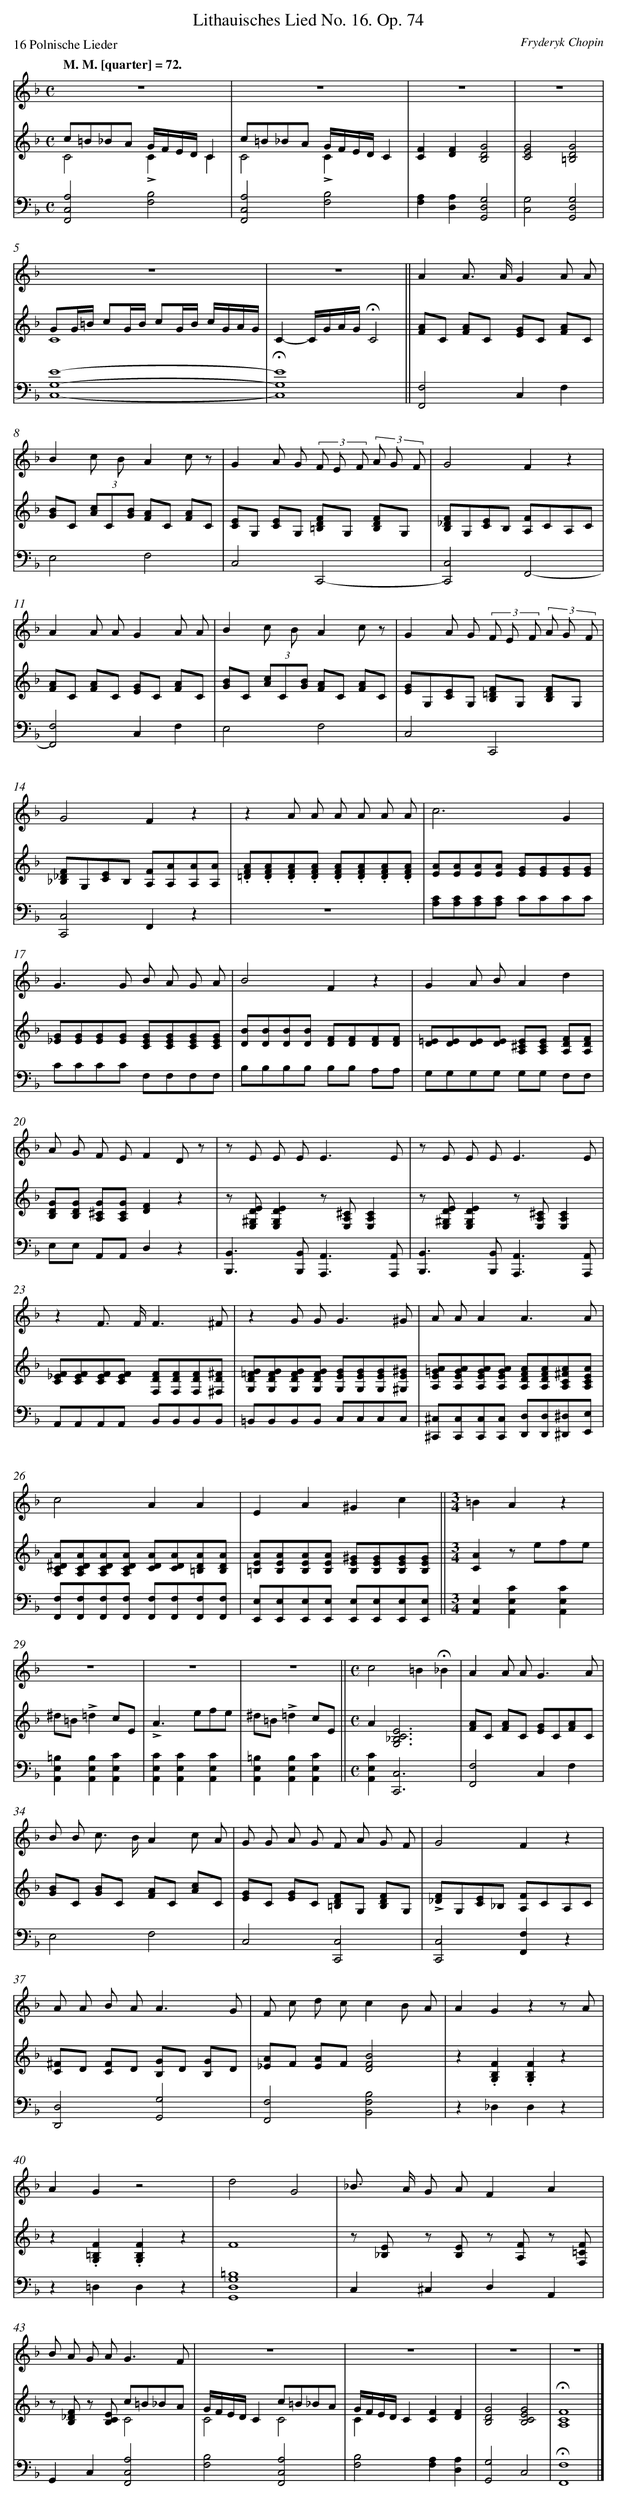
X:1
T:  Lithauisches Lied	No. 16. Op. 74
C: Fryderyk Chopin
L: 1/8
M: C
P: 16 Polnische Lieder
Q: "M. M. [quarter] = 72."
V: 1 clef=treble
V: 2 clef=treble
V: 3 clef=bass
K: F
[V:1] z8 |
[V:2] c=B_BA G/F/E/D/C2 & C4!accent!C2C2 |
[V:3] [A,4C,4F,,4][B,4F,4] |
[V:1] z8 |
[V:2] c=B_BA G/F/E/D/C2 & C4!accent!C2x2 |
[V:3] [A,4C,4F,,4][B,4F,4] |
[V:1] z8 |
[V:2] [F2C2][F2D2][G4D4B,4] |
[V:3] [A,2F,2][A,2D,2][G,4D,4G,,4] |
[V:1] z8 |
[V:2] [G4E4C4][G4D4=B,4] |
[V:3] [G,4C,4][G,4D,4G,,4] |
[V:1] z8 |
[V:2] GG/=B/ cG/B/ cG/B/ c/G/A/G/ & C8 |
[V:3] [E8G,8C,8]- |
[V:1] z8 ||
[V:2] C2-C/G/A/G/!fermata!C4 ||
[V:3] !fermata![E8G,8C,8] ||
[V:1] A2A> AG2A A |
[V:2] [AF]C [AF]C [GE]C [AF]C |
[V:3] [F,4F,,4]C,2F,2 |
[V:1] B2c BA2c z |
[V:2] [BG]C (3[cA]C[BG] [AF]C [AF]C |
[V:3] E,4F,4 |
[V:1] G2A G (3F E F (3A G F |
[V:2] [EC]G, [EC]G, [FD=B,]G, [FDB,]G, |
[V:3] C,4C,,4- |
[V:1] G4F2z2 |
[V:2] [F_DB,]G,[EC]B, [FA,]CA,C |
[V:3] [C,4C,,4]F,,4- |
[V:1] A2A AG2A A |
[V:2] [AF]C [AF]C [GE]C [AF]C |
[V:3] [F,4F,,4]C,2F,2 |
[V:1] B2c BA2c z |
[V:2] [BG]C (3[cA]C[BG] [AF]C [AF]C |
[V:3] E,4F,4 |
[V:1] G2A G (3F E F (3A G F |
[V:2] [GE]G,[EC]G, [F=DB,]G, [FDB,]G, |
[V:3] C,4C,,4 |
[V:1] G4F2z2 |
[V:2] [F_D_B,]G,[EC]B, [FA,][AA,][AA,][AA,] |
[V:3] [C,4C,,4]F,,2z2 |
[V:1] z2A A A A A A |
[V:2] .[AF=D].[AFD].[AFD].[AFD] .[AFD].[AFD].[AFD].[AFD] |
[V:3] z8 |
[V:1] c6G2 |
[V:2] [AE][AE][AE][AE] [GE][GE][GE][GE] |
[V:3] [CA,][CA,][CA,][CA,] CCCC |
[V:1] G2>G2 B A G A |
[V:2] [G_E][GE][GE][GE] [GEC][GEC][GEC][GEC] |
[V:3] CCCC F,F,F,F, |
[V:1] B4F2z2 |
[V:2] [BD][BD][BD][BD] [FD][FD][FD][FD] |
[V:3] B,B,B,B, B,B, A,A, |
[V:1] G2A BA2d2 |
[V:2] [=ED][ED][ED][ED] [E^CA,][ECA,] [FDA,][FDA,] |
[V:3] G,G,G,G, G,G, F,F, |
[V:1] A G F EF2D z |
[V:2] [GDB,][GDB,] [G^CA,][GCA,][F2D2]z2 |
[V:3] E,E, A,,A,,D,2z2 |
[V:1] z E E E2<E2E |
[V:2] z [ED^G,E,][E2D2G,2E,2]z [^CA,E,][C2A,2E,2] |
[V:3] [B,,2B,,,2]>[B,,2B,,,2][A,,3A,,,3][A,,A,,,] |
[V:1] z E E E2<E2E |
[V:2] z [ED^G,E,][E2D2G,2E,2]z [^CA,E,][C2A,2E,2] |
[V:3] [B,,2B,,,2]>[B,,2B,,,2][A,,3A,,,3][A,,A,,,] |
[V:1] z2F> FF3^F |
[V:2] [F_EC][FEC][FEC][FEC] [FDF,][FDF,][FDF,][^FD^F,] |
[V:3] A,,A,,A,,A,, B,,B,,B,,B,, |
[V:1] z2G G2<G2^G |
[V:2] [G=FDG,][GFDG,][GFDG,][GFDG,] [GEG,][GEG,][GEG,][^GE^G,] |
[V:3] =B,,B,,B,,B,, C,C,C,C, |
[V:1] A AA2A3A |
[V:2] [A=GEA,][AGEA,][AGEA,][AGEA,] [AFDA,][AFDA,][A^FCA,][AECA,] |
[V:3] [^C,^C,,][C,C,,][C,C,,][C,C,,] [D,D,,][D,D,,][^D,^D,,][E,E,,] |
[V:1] c4A2A2 |
[V:2] [A^DCA,][ADCA,][ADCA,][ADCA,] [ADC][ADC][AD=B,][ADB,] |
[V:3] [F,F,,][F,F,,][F,F,,][F,F,,] [F,F,,][F,F,,][F,F,,][F,F,,] |
[V:1] E2A2^G2c2 ||
[V:2] [AE=B,][AEB,][AEB,][AEB,] [^GEB,][GEB,][GEB,][GEB,] ||
[V:3] [E,E,,][E,E,,][E,E,,][E,E,,] [E,E,,][E,E,,][E,E,,][E,E,,] ||
[V:1] [M:3/4]=B2A2z2 |
[V:2] [M:3/4][A2C2]z efe |
[V:3] [M:3/4][E,2A,,2][C2E,2A,,2][C2E,2A,,2] |
[V:1] z6 |
[V:2] ^d=B!accent!=d2cE |
[V:3] [=B,2E,2A,,2][B,2E,2A,,2][C2E,2A,,2] |
[V:1] z6 |
[V:2] !accent!A2>e2fe |
[V:3] [C2E,2A,,2][C2E,2A,,2][C2E,2A,,2] |
[V:1] z6 ||
[V:2] ^d=B!accent!=d2cE ||
[V:3] [=B,2E,2A,,2][B,2E,2A,,2][C2E,2A,,2] ||
[V:1] [M:C]c4=B2!fermata!_B2 |
[V:2] [M:C]A2[E6C6_B,6G,6] |
[V:3] [M:C][C2E,2A,,2][C,6C,,6] |
[V:1] A2A A2<G2A |
[V:2] [AF]C [AF]C [GE]C[AF]C |
[V:3] [F,4F,,4]C,2F,2 |
[V:1] B B c> BA2c A |
[V:2] [BG]C [BG]C [AF]C [cA]C |
[V:3] E,4F,4 |
[V:1] G G A G F A G F |
[V:2] [GE]C [GE]C [FD=B,]G, [FDB,]G, |
[V:3] C,4[C,4C,,4] |
[V:1] G4F2z2 |
[V:2] !accent![F_D]G,[EC]_B, [FA,]CA,C |
[V:3] [C,4C,,4][F,2F,,2]z2 |
[V:1] A A B A2<A2G |
[V:2] [^FC]D [FC]D [GB,]D [GB,]D |
[V:3] [D,4D,,4][G,4G,,4] |
[V:1] F c d cc2B A |
[V:2] [A_E]F [AE]F[B4F4D4] |
[V:3] [F,4F,,4][B,4F,4B,,4] |
[V:1] A2G2z2z A |
[V:2] z2.[F2B,2G,2].[F2B,2G,2]z2 |
[V:3] z2_D,2D,2z2 |
[V:1] A2G2z4 |
[V:2] z2.[F2=B,2G,2].[F2B,2G,2]z2 |
[V:3] z2=D,2D,2z2 |
[V:1] d4G4 |
[V:2] F8 |
[V:3] [=B,8G,8D,8G,,8] |
[V:1] _B> A G AF2A2 |
[V:2] z [E_B,] z [EB,] z [FA,] z [F=CF,] |
[V:3] C,2^C,2D,2A,,2 |
[V:1] B A G A2<G2F |
[V:2] z [F_DB,] z [ECB,] c=B_BA & x4C4 |
[V:3] G,,2C,2[A,4C,4F,,4] |
[V:1] z8 |
[V:2] G/F/E/D/C2c=B_BA & C4C4 |
[V:3] [B,4F,4][A,4C,4F,,4] |
[V:1] z8 |
[V:2] G/F/E/D/C2[F2C2][F2D2] & C2x6 |
[V:3] [B,4F,4][A,2F,2][A,2D,2] |
[V:1] z8 |
[V:2] [G4D4B,4][G4E4C4B,4] |
[V:3] [G,4G,,4]C,4 |
[V:1] z8 |]
[V:2] !fermata![F8C8A,8] |]
[V:3] !fermata![F,8F,,8] |]
